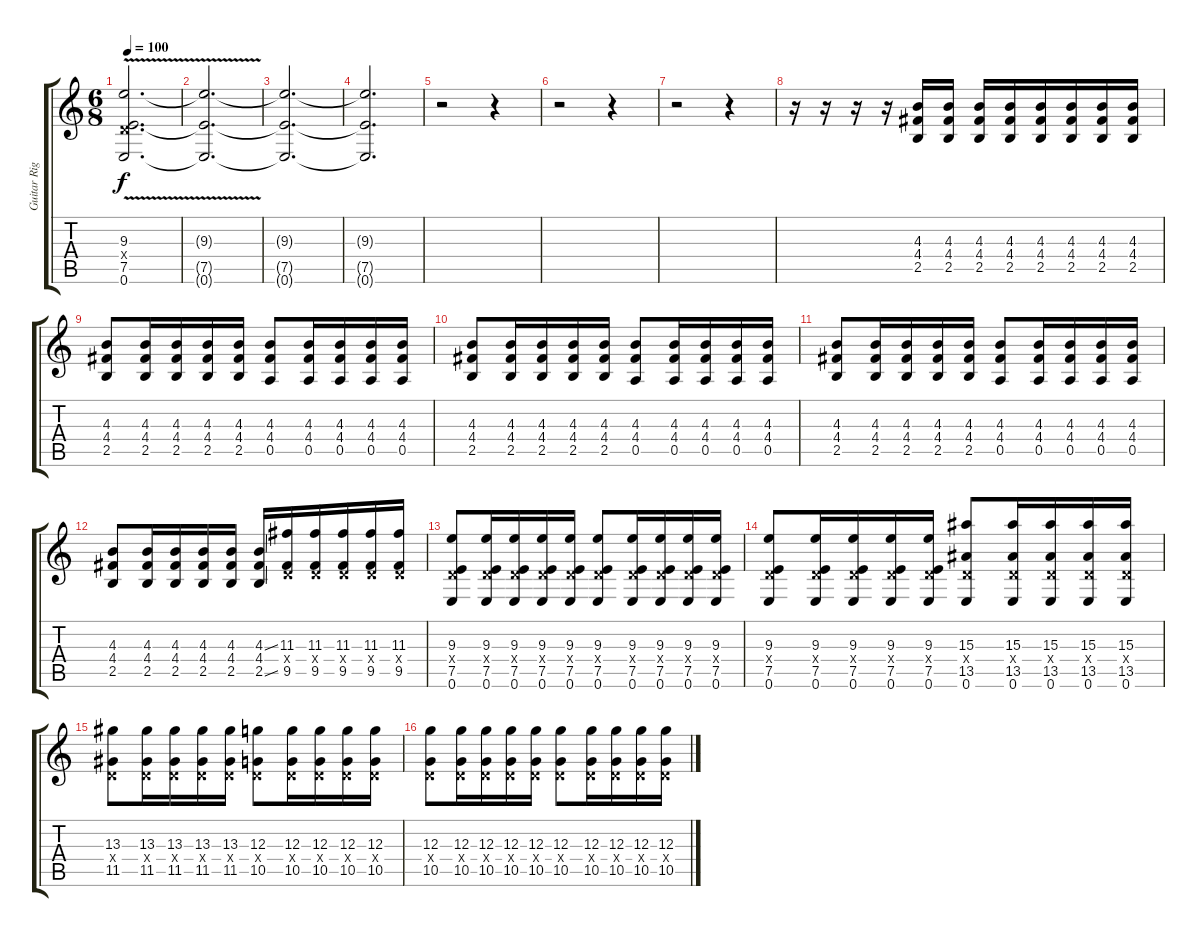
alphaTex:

\track ("Guitar Right" "Guitar Rig") {instrument distortionguitar}
\staff {score tabs}
\tuning (E4 B3 G3 D3 A2 E2) {hide}
\ts (6 8)
\tempo 100
\clef g2
\ks c
(9.3{v} 0.4{x} 7.5{v} 0.6{v}).2{d dy f} |
(9.3{t} 7.5{t} 0.6{t}).2{d} |
(9.3{t} 7.5{t} 0.6{t}).2{d} |
(9.3{t} 7.5{t} 0.6{t}).2{d} |
r.2 r.4 |
r.2 r.4 |
r.2 r.4 |
r.16 r.16 r.16 r.16 (4.3 4.4 2.5).16{volume 5} (4.3 4.4 2.5).16 (4.3 4.4 2.5).16{volume 7} (4.3 4.4 2.5).16 (4.3 4.4 2.5).16{volume 9} (4.3 4.4 2.5).16 (4.3 4.4 2.5).16{volume 11} (4.3 4.4 2.5).16 |
(4.3 4.4 2.5).8{volume 13} (4.3 4.4 2.5).16 (4.3 4.4 2.5).16 (4.3 4.4 2.5).16 (4.3 4.4 2.5).16 (4.3 4.4 0.5).8 (4.3 4.4 0.5).16 (4.3 4.4 0.5).16 (4.3 4.4 0.5).16 (4.3 4.4 0.5).16 |
(4.3 4.4 2.5).8 (4.3 4.4 2.5).16 (4.3 4.4 2.5).16 (4.3 4.4 2.5).16 (4.3 4.4 2.5).16 (4.3 4.4 0.5).8 (4.3 4.4 0.5).16 (4.3 4.4 0.5).16 (4.3 4.4 0.5).16 (4.3 4.4 0.5).16 |
(4.3 4.4 2.5).8 (4.3 4.4 2.5).16 (4.3 4.4 2.5).16 (4.3 4.4 2.5).16 (4.3 4.4 2.5).16 (4.3 4.4 0.5).8 (4.3 4.4 0.5).16 (4.3 4.4 0.5).16 (4.3 4.4 0.5).16 (4.3 4.4 0.5).16 |
(4.3 4.4 2.5).8 (4.3 4.4 2.5).16 (4.3 4.4 2.5).16 (4.3 4.4 2.5).16 (4.3 4.4 2.5).16 (4.3{ss} 4.4 2.5{ss}).16 (11.3 0.4{x} 9.5).16 (11.3 0.4{x} 9.5).16 (11.3 0.4{x} 9.5).16 (11.3 0.4{x} 9.5).16 (11.3 0.4{x} 9.5).16 |
(9.3 0.4{x} 7.5 0.6).8 (9.3 0.4{x} 7.5 0.6).16 (9.3 0.4{x} 7.5 0.6).16 (9.3 0.4{x} 7.5 0.6).16 (9.3 0.4{x} 7.5 0.6).16 (9.3 0.4{x} 7.5 0.6).8 (9.3 0.4{x} 7.5 0.6).16 (9.3 0.4{x} 7.5 0.6).16 (9.3 0.4{x} 7.5 0.6).16 (9.3 0.4{x} 7.5 0.6).16 |
(9.3 0.4{x} 7.5 0.6).8 (9.3 0.4{x} 7.5 0.6).16 (9.3 0.4{x} 7.5 0.6).16 (9.3 0.4{x} 7.5 0.6).16 (9.3 0.4{x} 7.5 0.6).16 (15.3 0.4{x} 13.5 0.6).8 (15.3 0.4{x} 13.5 0.6).16 (15.3 0.4{x} 13.5 0.6).16 (15.3 0.4{x} 13.5 0.6).16 (15.3 0.4{x} 13.5 0.6).16 |
(13.3 0.4{x} 11.5).8 (13.3 0.4{x} 11.5).16 (13.3 0.4{x} 11.5).16 (13.3 0.4{x} 11.5).16 (13.3 0.4{x} 11.5).16 (12.3 0.4{x} 10.5).8 (12.3 0.4{x} 10.5).16 (12.3 0.4{x} 10.5).16 (12.3 0.4{x} 10.5).16 (12.3 0.4{x} 10.5).16 |
(12.3 0.4{x} 10.5).8 (12.3 0.4{x} 10.5).16 (12.3 0.4{x} 10.5).16 (12.3 0.4{x} 10.5).16 (12.3 0.4{x} 10.5).16 (12.3 0.4{x} 10.5).8 (12.3 0.4{x} 10.5).16 (12.3 0.4{x} 10.5).16 (12.3 0.4{x} 10.5).16 (12.3 0.4{x} 10.5).16
